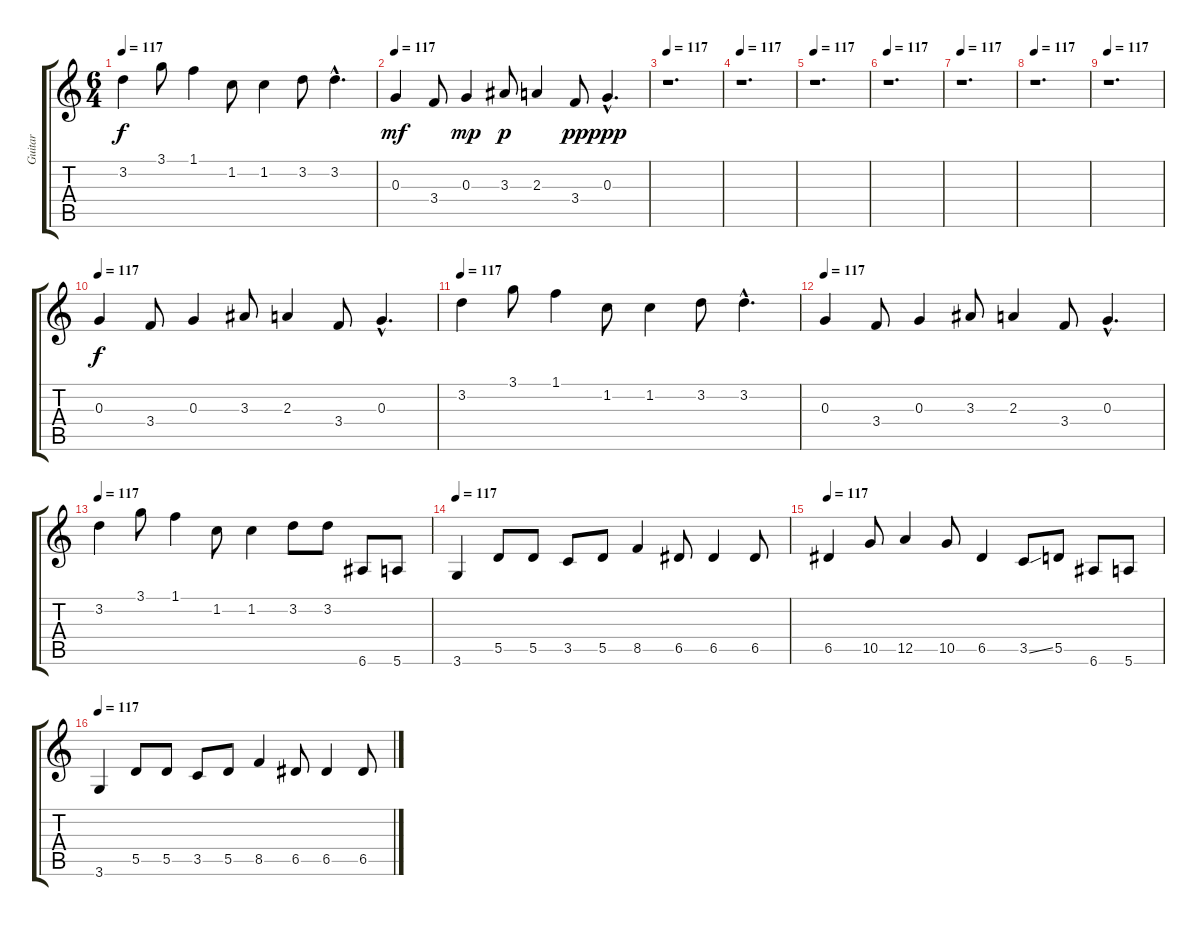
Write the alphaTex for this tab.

\track ("Guitar" "Guitar") {instrument distortionguitar}
\staff {score tabs}
\tuning (E4 B3 G3 D3 A2 E2) {hide}
\ts (6 4)
\tempo 117
\clef g2
\ks c
3.2.4{dy f} 3.1.8 1.1.4 1.2.8 1.2.4 3.2.8 3.2{hac}.4{d} |
\tempo 117
0.3.4{dy mf} 3.4.8 0.3.4{dy mp} 3.3.8{dy p} 2.3.4 3.4.8{dy pp} 0.3{hac}.4{d dy ppp} |
\tempo 117
r.1{d} |
\tempo 117
r.1{d} |
\tempo 117
r.1{d} |
\tempo 117
r.1{d} |
\tempo 117
r.1{d} |
\tempo 117
r.1{d} |
\tempo 117
r.1{d} |
\tempo 117
0.3.4{dy f} 3.4.8 0.3.4 3.3.8 2.3.4 3.4.8 0.3{hac}.4{d} |
\tempo 117
3.2.4 3.1.8 1.1.4 1.2.8 1.2.4 3.2.8 3.2{hac}.4{d} |
\tempo 117
0.3.4 3.4.8 0.3.4 3.3.8 2.3.4 3.4.8 0.3{hac}.4{d} |
\tempo 117
3.2.4 3.1.8 1.1.4 1.2.8 1.2.4 3.2.8 3.2.8 6.6.8 5.6.8 |
\tempo 117
3.6.4 5.5.8 5.5.8 3.5.8 5.5.8 8.5.4 6.5.8 6.5.4 6.5.8 |
\tempo 117
6.5.4 10.5.8 12.5.4 10.5.8 6.5.4 3.5{ss}.8 5.5.8 6.6.8 5.6.8 |
\tempo 117
3.6.4 5.5.8 5.5.8 3.5.8 5.5.8 8.5.4 6.5.8 6.5.4 6.5.8
